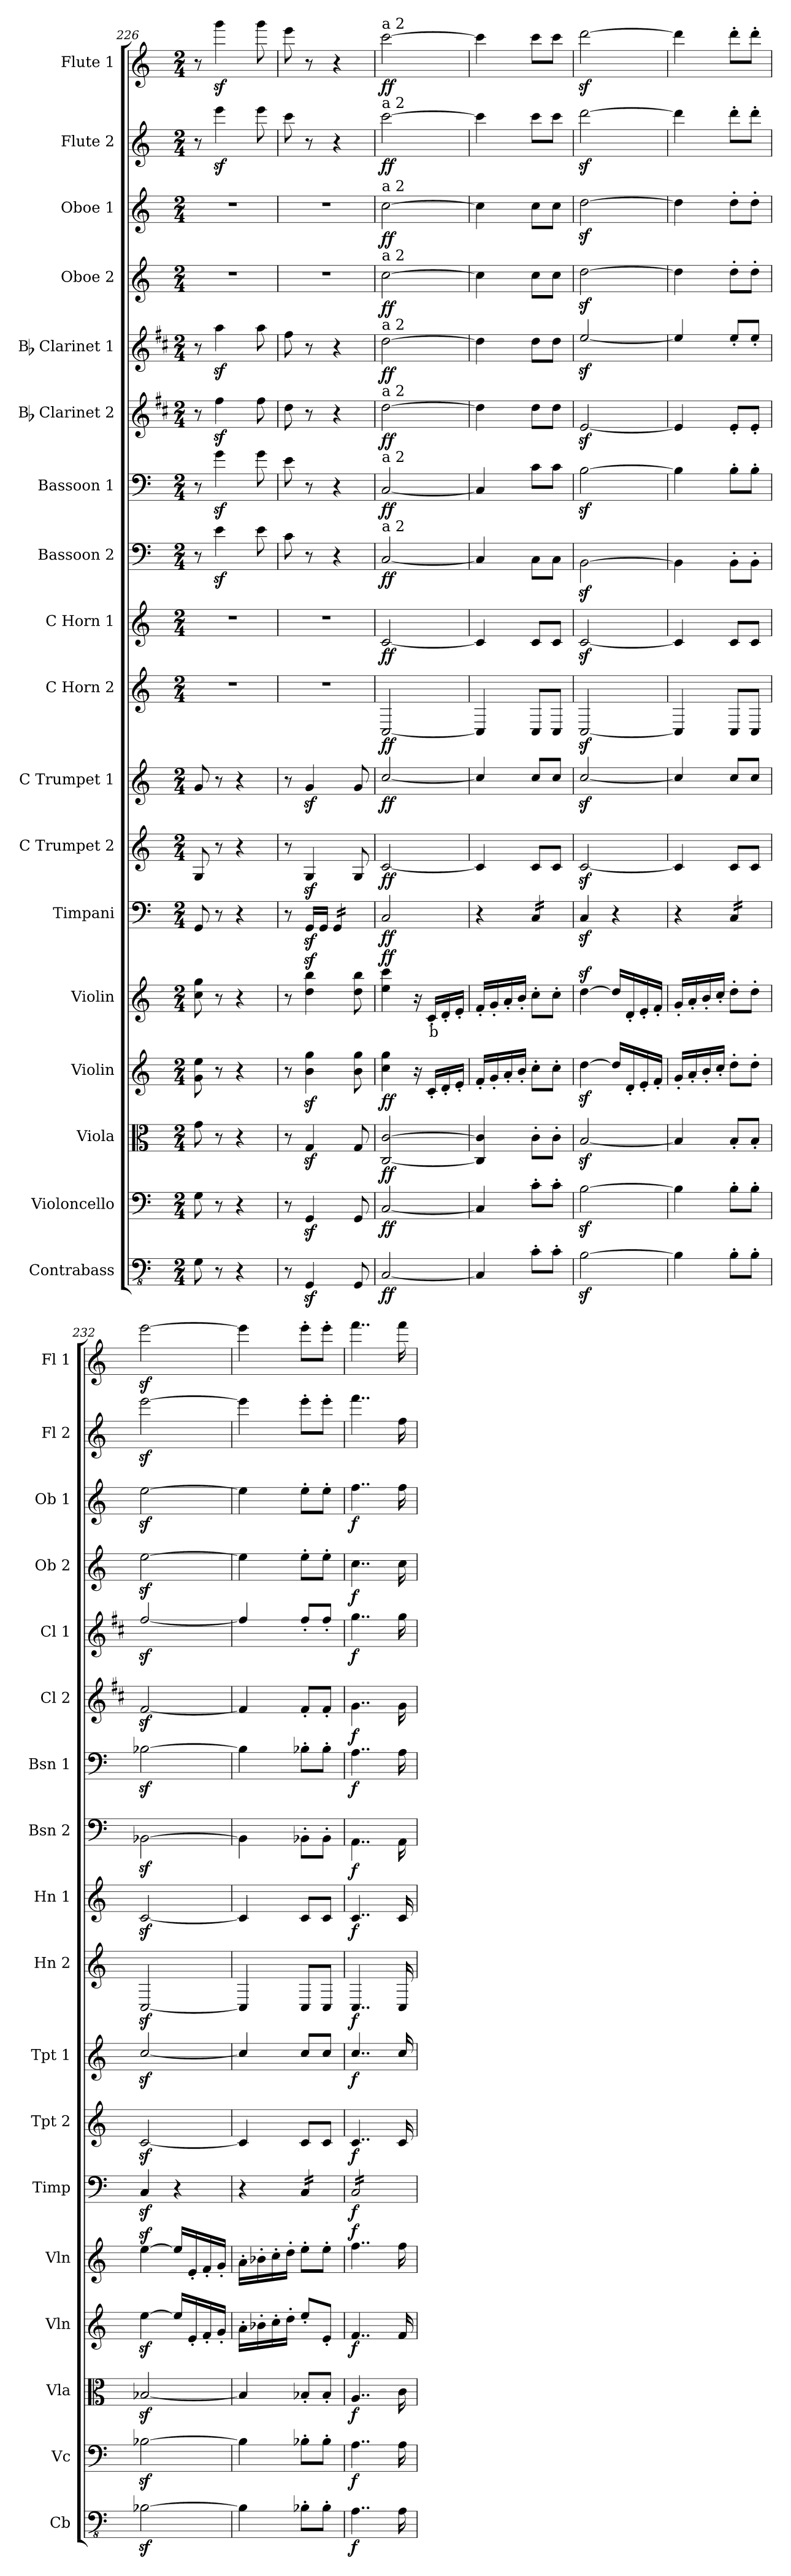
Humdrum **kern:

**kern	**dynam	**kern	**dynam	**kern	**dynam	**kern	**dynam	**kern	**text	**dynam	**kern	**dynam	**kern	**dynam	**kern	**dynam	**kern	**dynam	**kern	**dynam	**kern	**dynam	**kern	**dynam	**kern	**dynam	**kern	**dynam	**kern	**dynam	**kern	**dynam	**kern	**dynam	**kern	**dynam
*part18	*part18	*part17	*part17	*part16	*part16	*part15	*part15	*part14	*part14	*part14	*part13	*part13	*part12	*part12	*part11	*part11	*part10	*part10	*part9	*part9	*part8	*part8	*part7	*part7	*part6	*part6	*part5	*part5	*part4	*part4	*part3	*part3	*part2	*part2	*part1	*part1
*staff18	*staff18	*staff17	*staff17	*staff16	*staff16	*staff15	*staff15	*staff14	*staff14	*staff14	*staff13	*staff13	*staff12	*staff12	*staff11	*staff11	*staff10	*staff10	*staff9	*staff9	*staff8	*staff8	*staff7	*staff7	*staff6	*staff6	*staff5	*staff5	*staff4	*staff4	*staff3	*staff3	*staff2	*staff2	*staff1	*staff1
*I"Contrabass	*	*I"Violoncello	*	*I"Viola	*	*I"Violin	*	*I"Violin	*	*	*I"Timpani	*	*I"C Trumpet 2	*	*I"C Trumpet 1	*	*I"C Horn 2	*	*I"C Horn 1	*	*I"Bassoon 2	*	*I"Bassoon 1	*	*I"Bb Clarinet 2	*	*I"Bb Clarinet 1	*	*I"Oboe 2	*	*I"Oboe 1	*	*I"Flute 2	*	*I"Flute 1	*
*I'Cb	*	*I'Vc	*	*I'Vla	*	*I'Vln	*	*I'Vln	*	*	*I'Timp	*	*I'Tpt 2	*	*I'Tpt 1	*	*I'Hn 2	*	*I'Hn 1	*	*I'Bsn 2	*	*I'Bsn 1	*	*I'Cl 2	*	*I'Cl 1	*	*I'Ob 2	*	*I'Ob 1	*	*I'Fl 2	*	*I'Fl 1	*
*clefFv4	*	*clefF4	*	*clefC3	*	*clefG2	*	*clefG2	*	*	*clefF4	*	*clefG2	*	*clefG2	*	*clefG2	*	*clefG2	*	*clefF4	*	*clefF4	*	*clefG2	*	*clefG2	*	*clefG2	*	*clefG2	*	*clefG2	*	*clefG2	*
*	*	*	*	*	*	*	*	*	*	*	*	*	*	*	*	*	*ITrd7c12	*	*ITrd7c12	*	*	*	*	*	*ITrd1c2	*	*ITrd1c2	*	*	*	*	*	*	*	*	*
*k[]	*	*k[]	*	*k[]	*	*k[]	*	*k[]	*	*	*k[]	*	*k[]	*	*k[]	*	*k[]	*	*k[]	*	*k[]	*	*k[]	*	*k[]	*	*k[]	*	*k[]	*	*k[]	*	*k[]	*	*k[]	*
*M2/4	*	*M2/4	*	*M2/4	*	*M2/4	*	*M2/4	*	*	*M2/4	*	*M2/4	*	*M2/4	*	*M2/4	*	*M2/4	*	*M2/4	*	*M2/4	*	*M2/4	*	*M2/4	*	*M2/4	*	*M2/4	*	*M2/4	*	*M2/4	*
=226	=226	=226	=226	=226	=226	=226	=226	=226	=226	=226	=226	=226	=226	=226	=226	=226	=226	=226	=226	=226	=226	=226	=226	=226	=226	=226	=226	=226	=226	=226	=226	=226	=226	=226	=226	=226
8GG	.	8G	.	8g	.	8g\ 8ee\	.	8cc\ 8gg\	.	.	8GG	.	8G/	.	8g/	.	2r	.	2r	.	8r	.	8r	.	8r	.	8r	.	2r	.	2r	.	8r	.	8r	.
8r	.	8r	.	8r	.	8r	.	8r	.	.	8r	.	8r	.	8r	.	.	.	.	.	4ez<\	.	4gz<\	.	4eez<\	.	4ggz<\	.	.	.	.	.	4eeez<\	.	4gggz<\	.
4r	.	4r	.	4r	.	4r	.	4r	.	.	4r	.	4r	.	4r	.	.	.	.	.	.	.	.	.	.	.	.	.	.	.	.	.	.	.	.	.
.	.	.	.	.	.	.	.	.	.	.	.	.	.	.	.	.	.	.	.	.	8e\	.	8g\	.	8ee\	.	8gg\	.	.	.	.	.	8eee\	.	8ggg\	.
=227	=227	=227	=227	=227	=227	=227	=227	=227	=227	=227	=227	=227	=227	=227	=227	=227	=227	=227	=227	=227	=227	=227	=227	=227	=227	=227	=227	=227	=227	=227	=227	=227	=227	=227	=227	=227
8r	.	8r	.	8r	.	8r	.	8r	.	.	8r	.	8r	.	8r	.	2r	.	2r	.	8c\	.	8e\	.	8cc\	.	8ee\	.	2r	.	2r	.	8ccc\	.	8eee\	.
4GGGz<	.	4GGz<	.	4Gz<	.	4b\z< 4gg\z<	.	4dd\z< 4bb\z<	.	.	16GGz<LL	.	4Gz</	.	4gz</	.	.	.	.	.	8r	.	8r	.	8r	.	8r	.	.	.	.	.	8r	.	8r	.
.	.	.	.	.	.	.	.	.	.	.	16GGJJ	.	.	.	.	.	.	.	.	.	.	.	.	.	.	.	.	.	.	.	.	.	.	.	.	.
*	*	*	*	*	*	*	*	*	*	*	*tremolo	*	*	*	*	*	*	*	*	*	*	*	*	*	*	*	*	*	*	*	*	*	*	*	*	*
.	.	.	.	.	.	.	.	.	.	.	16GGLL	.	.	.	.	.	.	.	.	.	4r	.	4r	.	4r	.	4r	.	.	.	.	.	4r	.	4r	.
.	.	.	.	.	.	.	.	.	.	.	16GG	.	.	.	.	.	.	.	.	.	.	.	.	.	.	.	.	.	.	.	.	.	.	.	.	.
8GGG	.	8GG	.	8G	.	8b\ 8gg\	.	8dd\ 8bb\	.	.	16GG	.	8G/	.	8g/	.	.	.	.	.	.	.	.	.	.	.	.	.	.	.	.	.	.	.	.	.
.	.	.	.	.	.	.	.	.	.	.	16GGJJ	.	.	.	.	.	.	.	.	.	.	.	.	.	.	.	.	.	.	.	.	.	.	.	.	.
*	*	*	*	*	*	*	*	*	*	*	*Xtremolo	*	*	*	*	*	*	*	*	*	*	*	*	*	*	*	*	*	*	*	*	*	*	*	*	*
=228	=228	=228	=228	=228	=228	=228	=228	=228	=228	=228	=228	=228	=228	=228	=228	=228	=228	=228	=228	=228	=228	=228	=228	=228	=228	=228	=228	=228	=228	=228	=228	=228	=228	=228	=228	=228
!	!	!	!	!	!	!	!	!	!	!	!	!	!	!	!	!	!	!	!	!	!	!	!	!	!	!	!	!	!	!	!	!	!	!	!LO:TX:a:t=a 2	!
!	!	!	!	!	!	!	!	!	!	!	!	!	!	!	!	!	!	!	!	!	!	!	!	!	!	!	!	!	!	!	!	!	!LO:TX:a:t=a 2	!	!	!
!	!	!	!	!	!	!	!	!	!	!	!	!	!	!	!	!	!	!	!	!	!	!	!	!	!	!	!	!	!	!	!LO:TX:a:t=a 2	!	!	!	!	!
!	!	!	!	!	!	!	!	!	!	!	!	!	!	!	!	!	!	!	!	!	!	!	!	!	!	!	!	!	!LO:TX:a:t=a 2	!	!	!	!	!	!	!
!	!	!	!	!	!	!	!	!	!	!	!	!	!	!	!	!	!	!	!	!	!	!	!	!	!	!	!LO:TX:a:t=a 2	!	!	!	!	!	!	!	!	!
!	!	!	!	!	!	!	!	!	!	!	!	!	!	!	!	!	!	!	!	!	!	!	!	!	!LO:TX:a:t=a 2	!	!	!	!	!	!	!	!	!	!	!
!	!	!	!	!	!	!	!	!	!	!	!	!	!	!	!	!	!	!	!	!	!	!	!LO:TX:a:t=a 2	!	!	!	!	!	!	!	!	!	!	!	!	!
!	!	!	!	!	!	!	!	!	!	!	!	!	!	!	!	!	!	!	!	!	!LO:TX:a:t=a 2	!	!	!	!	!	!	!	!	!	!	!	!	!	!	!
!	!LO:DY:b	!	!LO:DY:b	!	!LO:DY:b	!	!LO:DY:b	!	!	!LO:DY:b	!	!LO:DY:b	!	!LO:DY:b	!	!LO:DY:b	!	!LO:DY:b	!	!LO:DY:b	!	!LO:DY:b	!	!LO:DY:b	!	!LO:DY:b	!	!LO:DY:b	!	!LO:DY:b	!	!LO:DY:b	!	!LO:DY:b	!	!LO:DY:b
[2CC	ff	[2C	ff	[2C/ [2c/	ff	4cc\ 4gg\	ff	4ee\ 4ccc\	.	ff	2C	ff	[2c/	ff	[2cc/	ff	[2CC/	ff	[2C/	ff	[2C	ff	[2C	ff	[2cc	ff	[2cc	ff	[2cc	ff	[2cc	ff	[2ccc	ff	[2ccc	ff
.	.	.	.	.	.	16r	.	16r	.	.	.	.	.	.	.	.	.	.	.	.	.	.	.	.	.	.	.	.	.	.	.	.	.	.	.	.
.	.	.	.	.	.	16c'LL	.	16c'LL	b	.	.	.	.	.	.	.	.	.	.	.	.	.	.	.	.	.	.	.	.	.	.	.	.	.	.	.
.	.	.	.	.	.	16d'	.	16d'	.	.	.	.	.	.	.	.	.	.	.	.	.	.	.	.	.	.	.	.	.	.	.	.	.	.	.	.
.	.	.	.	.	.	16e'JJ	.	16e'JJ	.	.	.	.	.	.	.	.	.	.	.	.	.	.	.	.	.	.	.	.	.	.	.	.	.	.	.	.
=229	=229	=229	=229	=229	=229	=229	=229	=229	=229	=229	=229	=229	=229	=229	=229	=229	=229	=229	=229	=229	=229	=229	=229	=229	=229	=229	=229	=229	=229	=229	=229	=229	=229	=229	=229	=229
4CC]	.	4C]	.	4C/] 4c/]	.	16f'LL	.	16f'LL	.	.	4r	.	4c/]	.	4cc/]	.	4CC/]	.	4C/]	.	4C]	.	4C]	.	4cc]	.	4cc]	.	4cc]	.	4cc]	.	4ccc]	.	4ccc]	.
.	.	.	.	.	.	16g'	.	16g'	.	.	.	.	.	.	.	.	.	.	.	.	.	.	.	.	.	.	.	.	.	.	.	.	.	.	.	.
.	.	.	.	.	.	16a'	.	16a'	.	.	.	.	.	.	.	.	.	.	.	.	.	.	.	.	.	.	.	.	.	.	.	.	.	.	.	.
.	.	.	.	.	.	16b'JJ	.	16b'JJ	.	.	.	.	.	.	.	.	.	.	.	.	.	.	.	.	.	.	.	.	.	.	.	.	.	.	.	.
*	*	*	*	*	*	*	*	*	*	*	*tremolo	*	*	*	*	*	*	*	*	*	*	*	*	*	*	*	*	*	*	*	*	*	*	*	*	*
8C'L	.	8c'L	.	8c'L	.	8cc'L	.	8cc'L	.	.	16CLL	.	8c/L	.	8cc/L	.	8CC/L	.	8C/L	.	8C\L	.	8c\L	.	8ccL	.	8ccL	.	8ccL	.	8ccL	.	8cccL	.	8cccL	.
.	.	.	.	.	.	.	.	.	.	.	16C	.	.	.	.	.	.	.	.	.	.	.	.	.	.	.	.	.	.	.	.	.	.	.	.	.
8C'J	.	8c'J	.	8c'J	.	8cc'J	.	8cc'J	.	.	16C	.	8c/J	.	8cc/J	.	8CC/J	.	8C/J	.	8C\J	.	8c\J	.	8ccJ	.	8ccJ	.	8ccJ	.	8ccJ	.	8cccJ	.	8cccJ	.
.	.	.	.	.	.	.	.	.	.	.	16CJJ	.	.	.	.	.	.	.	.	.	.	.	.	.	.	.	.	.	.	.	.	.	.	.	.	.
*	*	*	*	*	*	*	*	*	*	*	*Xtremolo	*	*	*	*	*	*	*	*	*	*	*	*	*	*	*	*	*	*	*	*	*	*	*	*	*
=230	=230	=230	=230	=230	=230	=230	=230	=230	=230	=230	=230	=230	=230	=230	=230	=230	=230	=230	=230	=230	=230	=230	=230	=230	=230	=230	=230	=230	=230	=230	=230	=230	=230	=230	=230	=230
[2BBz<	.	[2Bz<	.	[2Bz<	.	[4ddz<	.	[4ddz<	.	.	4Cz<	.	[2cz</	.	[2ccz</	.	[2CCz</	.	[2Cz</	.	[2BBz<\	.	[2Bz<\	.	[2dz</	.	[2ddz</	.	[2ddz<	.	[2ddz<	.	[2dddz<	.	[2dddz<	.
.	.	.	.	.	.	16ddLL]	.	16ddLL]	.	.	4r	.	.	.	.	.	.	.	.	.	.	.	.	.	.	.	.	.	.	.	.	.	.	.	.	.
.	.	.	.	.	.	16d'	.	16d'	.	.	.	.	.	.	.	.	.	.	.	.	.	.	.	.	.	.	.	.	.	.	.	.	.	.	.	.
.	.	.	.	.	.	16e'	.	16e'	.	.	.	.	.	.	.	.	.	.	.	.	.	.	.	.	.	.	.	.	.	.	.	.	.	.	.	.
.	.	.	.	.	.	16f'JJ	.	16f'JJ	.	.	.	.	.	.	.	.	.	.	.	.	.	.	.	.	.	.	.	.	.	.	.	.	.	.	.	.
=231	=231	=231	=231	=231	=231	=231	=231	=231	=231	=231	=231	=231	=231	=231	=231	=231	=231	=231	=231	=231	=231	=231	=231	=231	=231	=231	=231	=231	=231	=231	=231	=231	=231	=231	=231	=231
4BB]	.	4B]	.	4B]	.	16g'LL	.	16g'LL	.	.	4r	.	4c/]	.	4cc/]	.	4CC/]	.	4C/]	.	4BB\]	.	4B\]	.	4d/]	.	4dd/]	.	4dd]	.	4dd]	.	4ddd]	.	4ddd]	.
.	.	.	.	.	.	16a'	.	16a'	.	.	.	.	.	.	.	.	.	.	.	.	.	.	.	.	.	.	.	.	.	.	.	.	.	.	.	.
.	.	.	.	.	.	16b'	.	16b'	.	.	.	.	.	.	.	.	.	.	.	.	.	.	.	.	.	.	.	.	.	.	.	.	.	.	.	.
.	.	.	.	.	.	16cc'JJ	.	16cc'JJ	.	.	.	.	.	.	.	.	.	.	.	.	.	.	.	.	.	.	.	.	.	.	.	.	.	.	.	.
*	*	*	*	*	*	*	*	*	*	*	*tremolo	*	*	*	*	*	*	*	*	*	*	*	*	*	*	*	*	*	*	*	*	*	*	*	*	*
8BB'L	.	8B'L	.	8B'L	.	8dd'L	.	8dd'L	.	.	16CLL	.	8c/L	.	8cc/L	.	8CC/L	.	8C/L	.	8BB'\L	.	8B'\L	.	8d'/L	.	8dd'/L	.	8dd'L	.	8dd'L	.	8ddd'L	.	8ddd'L	.
.	.	.	.	.	.	.	.	.	.	.	16C	.	.	.	.	.	.	.	.	.	.	.	.	.	.	.	.	.	.	.	.	.	.	.	.	.
8BB'J	.	8B'J	.	8B'J	.	8dd'J	.	8dd'J	.	.	16C	.	8c/J	.	8cc/J	.	8CC/J	.	8C/J	.	8BB'\J	.	8B'\J	.	8d'/J	.	8dd'/J	.	8dd'J	.	8dd'J	.	8ddd'J	.	8ddd'J	.
.	.	.	.	.	.	.	.	.	.	.	16CJJ	.	.	.	.	.	.	.	.	.	.	.	.	.	.	.	.	.	.	.	.	.	.	.	.	.
*	*	*	*	*	*	*	*	*	*	*	*Xtremolo	*	*	*	*	*	*	*	*	*	*	*	*	*	*	*	*	*	*	*	*	*	*	*	*	*
=232	=232	=232	=232	=232	=232	=232	=232	=232	=232	=232	=232	=232	=232	=232	=232	=232	=232	=232	=232	=232	=232	=232	=232	=232	=232	=232	=232	=232	=232	=232	=232	=232	=232	=232	=232	=232
[2BB-Xz<	.	[2B-Xz<	.	[2B-Xz<	.	[4eez<	.	[4eez<	.	.	4Cz<	.	[2cz</	.	[2ccz</	.	[2CCz</	.	[2Cz</	.	[2BB-Xz<\	.	[2B-Xz<\	.	[2ez</	.	[2eez</	.	[2eez<	.	[2eez<	.	[2eeez<	.	[2eeez<	.
.	.	.	.	.	.	16eeLL]	.	16eeLL]	.	.	4r	.	.	.	.	.	.	.	.	.	.	.	.	.	.	.	.	.	.	.	.	.	.	.	.	.
.	.	.	.	.	.	16e'	.	16e'	.	.	.	.	.	.	.	.	.	.	.	.	.	.	.	.	.	.	.	.	.	.	.	.	.	.	.	.
.	.	.	.	.	.	16f'	.	16f'	.	.	.	.	.	.	.	.	.	.	.	.	.	.	.	.	.	.	.	.	.	.	.	.	.	.	.	.
.	.	.	.	.	.	16g'JJ	.	16g'JJ	.	.	.	.	.	.	.	.	.	.	.	.	.	.	.	.	.	.	.	.	.	.	.	.	.	.	.	.
=233	=233	=233	=233	=233	=233	=233	=233	=233	=233	=233	=233	=233	=233	=233	=233	=233	=233	=233	=233	=233	=233	=233	=233	=233	=233	=233	=233	=233	=233	=233	=233	=233	=233	=233	=233	=233
4BB-]	.	4B-]	.	4B-]	.	16a'LL	.	16a'LL	.	.	4r	.	4c/]	.	4cc/]	.	4CC/]	.	4C/]	.	4BB-\]	.	4B-\]	.	4e/]	.	4ee/]	.	4ee]	.	4ee]	.	4eee]	.	4eee]	.
.	.	.	.	.	.	16b-X'	.	16b-X'	.	.	.	.	.	.	.	.	.	.	.	.	.	.	.	.	.	.	.	.	.	.	.	.	.	.	.	.
.	.	.	.	.	.	16cc'	.	16cc'	.	.	.	.	.	.	.	.	.	.	.	.	.	.	.	.	.	.	.	.	.	.	.	.	.	.	.	.
.	.	.	.	.	.	16dd'JJ	.	16dd'JJ	.	.	.	.	.	.	.	.	.	.	.	.	.	.	.	.	.	.	.	.	.	.	.	.	.	.	.	.
*	*	*	*	*	*	*	*	*	*	*	*tremolo	*	*	*	*	*	*	*	*	*	*	*	*	*	*	*	*	*	*	*	*	*	*	*	*	*
8BB-X'L	.	8B-X'L	.	8B-X'L	.	8ee'L	.	8ee'L	.	.	16CLL	.	8c/L	.	8cc/L	.	8CC/L	.	8C/L	.	8BB-X'\L	.	8B-X'\L	.	8e'/L	.	8ee'/L	.	8ee'L	.	8ee'L	.	8eee'L	.	8eee'L	.
.	.	.	.	.	.	.	.	.	.	.	16C	.	.	.	.	.	.	.	.	.	.	.	.	.	.	.	.	.	.	.	.	.	.	.	.	.
8BB-'J	.	8B-'J	.	8B-'J	.	8e'J	.	8ee'J	.	.	16C	.	8c/J	.	8cc/J	.	8CC/J	.	8C/J	.	8BB-'\J	.	8B-'\J	.	8e'/J	.	8ee'/J	.	8ee'J	.	8ee'J	.	8eee'J	.	8eee'J	.
.	.	.	.	.	.	.	.	.	.	.	16CJJ	.	.	.	.	.	.	.	.	.	.	.	.	.	.	.	.	.	.	.	.	.	.	.	.	.
=234	=234	=234	=234	=234	=234	=234	=234	=234	=234	=234	=234	=234	=234	=234	=234	=234	=234	=234	=234	=234	=234	=234	=234	=234	=234	=234	=234	=234	=234	=234	=234	=234	=234	=234	=234	=234
!	!LO:DY:b	!	!LO:DY:b	!	!LO:DY:b	!	!LO:DY:b	!	!	!LO:DY:b	!	!LO:DY:b	!	!LO:DY:b	!	!LO:DY:b	!	!LO:DY:b	!	!LO:DY:b	!	!LO:DY:b	!	!LO:DY:b	!	!LO:DY:b	!	!LO:DY:b	!	!LO:DY:b	!	!LO:DY:b	!	!	!	!
4..AA	f	4..A	f	4..A	f	4..f	f	4..ff	.	f	16CLL	f	4..c/	f	4..cc/	f	4..CC/	f	4..C/	f	4..AA\	f	4..A\	f	4..f\	f	4..ff\	f	4..cc\	f	4..ff\	f	4..fff	.	4..fff	.
.	.	.	.	.	.	.	.	.	.	.	16C	.	.	.	.	.	.	.	.	.	.	.	.	.	.	.	.	.	.	.	.	.	.	.	.	.
.	.	.	.	.	.	.	.	.	.	.	16C	.	.	.	.	.	.	.	.	.	.	.	.	.	.	.	.	.	.	.	.	.	.	.	.	.
.	.	.	.	.	.	.	.	.	.	.	16C	.	.	.	.	.	.	.	.	.	.	.	.	.	.	.	.	.	.	.	.	.	.	.	.	.
.	.	.	.	.	.	.	.	.	.	.	16C	.	.	.	.	.	.	.	.	.	.	.	.	.	.	.	.	.	.	.	.	.	.	.	.	.
.	.	.	.	.	.	.	.	.	.	.	16C	.	.	.	.	.	.	.	.	.	.	.	.	.	.	.	.	.	.	.	.	.	.	.	.	.
.	.	.	.	.	.	.	.	.	.	.	16C	.	.	.	.	.	.	.	.	.	.	.	.	.	.	.	.	.	.	.	.	.	.	.	.	.
16AA	.	16A	.	16c	.	16f	.	16ff	.	.	16CJJ	.	16c/	.	16cc/	.	16CC/	.	16C/	.	16AA\	.	16A\	.	16f\	.	16ff\	.	16cc\	.	16ff\	.	16ff\	.	16fff\	.
*	*	*	*	*	*	*	*	*	*	*	*Xtremolo	*	*	*	*	*	*	*	*	*	*	*	*	*	*	*	*	*	*	*	*	*	*	*	*	*
=	=	=	=	=	=	=	=	=	=	=	=	=	=	=	=	=	=	=	=	=	=	=	=	=	=	=	=	=	=	=	=	=	=	=	=	=
*-	*-	*-	*-	*-	*-	*-	*-	*-	*-	*-	*-	*-	*-	*-	*-	*-	*-	*-	*-	*-	*-	*-	*-	*-	*-	*-	*-	*-	*-	*-	*-	*-	*-	*-	*-	*-
